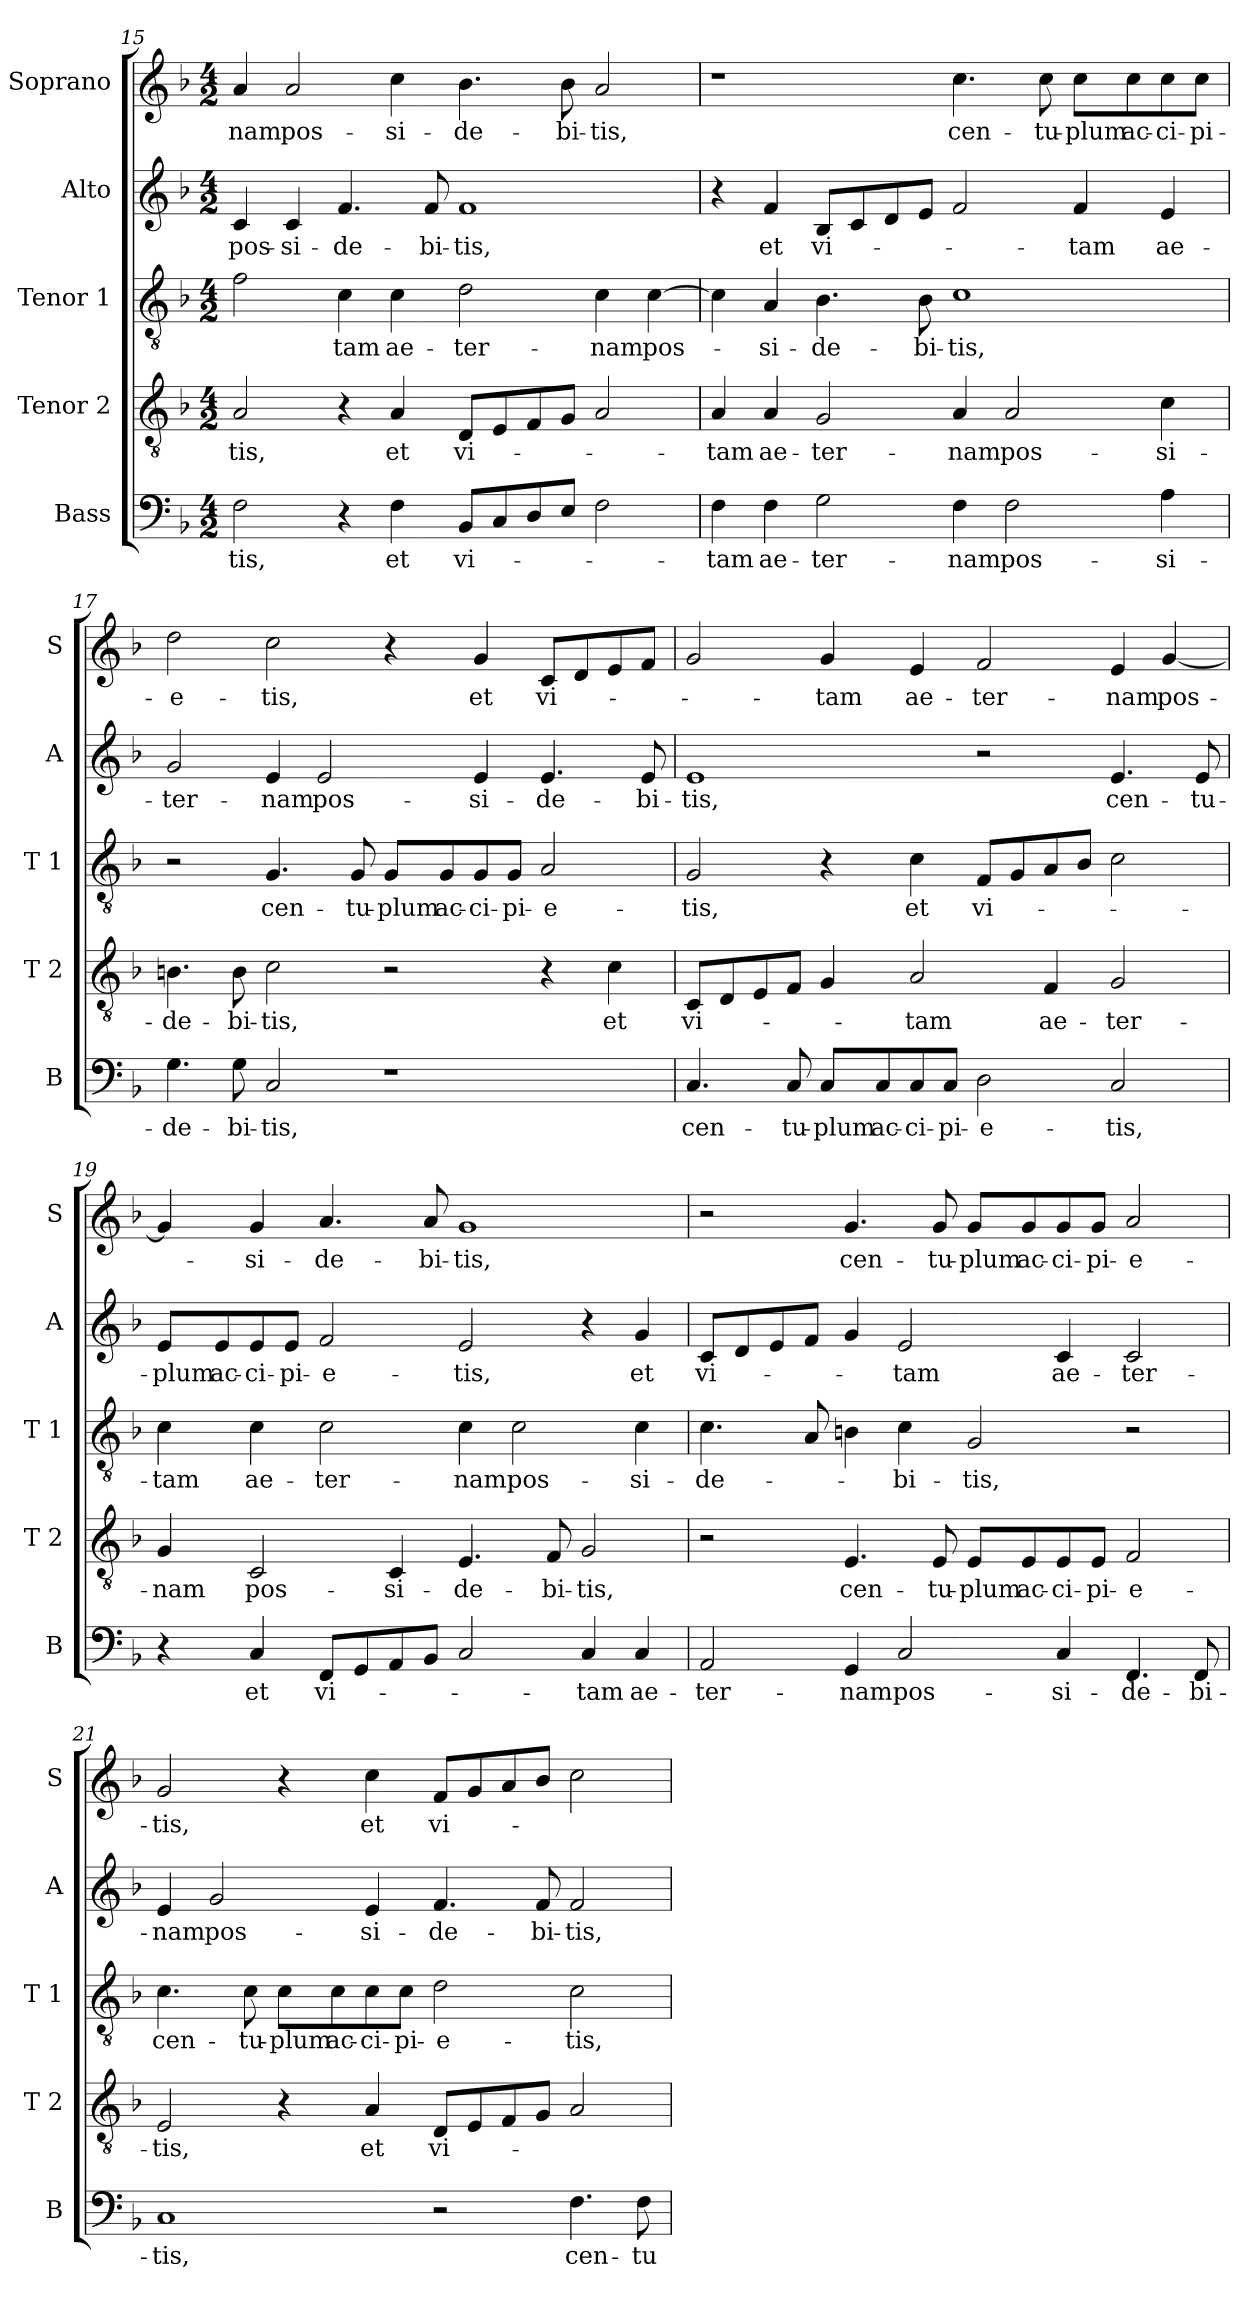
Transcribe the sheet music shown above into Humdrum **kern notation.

**kern	**text	**kern	**text	**kern	**text	**kern	**text	**kern	**text
*part5	*part5	*part4	*part4	*part3	*part3	*part2	*part2	*part1	*part1
*staff5	*staff5	*staff4	*staff4	*staff3	*staff3	*staff2	*staff2	*staff1	*staff1
*I"Bass	*	*I"Tenor 2	*	*I"Tenor 1	*	*I"Alto	*	*I"Soprano	*
*I'B	*	*I'T 2	*	*I'T 1	*	*I'A	*	*I'S	*
!!LO:LB:g=z
*clefF4	*	*clefGv2	*	*clefGv2	*	*clefG2	*	*clefG2	*
*k[b-]	*	*k[b-]	*	*k[b-]	*	*k[b-]	*	*k[b-]	*
*F:	*	*F:	*	*F:	*	*F:	*	*F:	*
*M4/2	*	*M4/2	*	*M4/2	*	*M4/2	*	*M4/2	*
=15	=15	=15	=15	=15	=15	=15	=15	=15	=15
!	!LO:LY:b	!	!LO:LY:b	!	!	!	!LO:LY:b	!	!LO:LY:b
2F\	-tis,	2A/	-tis,	2f\	.	4c/	pos-	4a/	-nam
!	!	!	!	!	!	!	!LO:LY:b	!	!LO:LY:b
.	.	.	.	.	.	4c/	-si-	2a/	pos-
!	!	!	!	!	!LO:LY:b	!	!LO:LY:b	!	!
4r	.	4r	.	4c\	-tam	4.f/	-de-	.	.
!	!LO:LY:b	!	!LO:LY:b	!	!LO:LY:b	!	!	!	!LO:LY:b
4F\	et	4A/	et	4c\	ae-	.	.	4cc\	-si-
!	!	!	!	!	!	!	!LO:LY:b	!	!
.	.	.	.	.	.	8f/	-bi-	.	.
!	!LO:LY:b	!	!LO:LY:b	!	!LO:LY:b	!	!LO:LY:b	!	!LO:LY:b
8BB-/L	vi-	8D/L	vi-	2d\	-ter-	1f	-tis,	4.b-\	-de-
8C/	.	8E/	.	.	.	.	.	.	.
8D/	.	8F/	.	.	.	.	.	.	.
!	!	!	!	!	!	!	!	!	!LO:LY:b
8E/J	.	8G/J	.	.	.	.	.	8b-\	-bi-
!	!	!	!	!	!LO:LY:b	!	!	!	!LO:LY:b
2F\	.	2A/	.	4c\	-nam	.	.	2a/	-tis,
!	!	!	!	!	!LO:LY:b	!	!	!	!
.	.	.	.	[4c\	pos-	.	.	.	.
=16	=16	=16	=16	=16	=16	=16	=16	=16	=16
!	!LO:LY:b	!	!LO:LY:b	!	!	!	!	!	!
4F\	-tam	4A/	-tam	4c\]	.	4r	.	1r	.
!	!LO:LY:b	!	!LO:LY:b	!	!LO:LY:b	!	!LO:LY:b	!	!
4F\	ae-	4A/	ae-	4A/	-si-	4f/	et	.	.
!	!LO:LY:b	!	!LO:LY:b	!	!LO:LY:b	!	!LO:LY:b	!	!
2G\	-ter-	2G/	-ter-	4.B-\	-de-	8B-/L	vi-	.	.
.	.	.	.	.	.	8c/	.	.	.
.	.	.	.	.	.	8d/	.	.	.
!	!	!	!	!	!LO:LY:b	!	!	!	!
.	.	.	.	8B-\	-bi-	8e/J	.	.	.
!	!LO:LY:b	!	!LO:LY:b	!	!LO:LY:b	!	!	!	!LO:LY:b
4F\	-nam	4A/	-nam	1c	-tis,	2f/	.	4.cc\	cen-
!	!LO:LY:b	!	!LO:LY:b	!	!	!	!	!	!
2F\	pos-	2A/	pos-	.	.	.	.	.	.
!	!	!	!	!	!	!	!	!	!LO:LY:b
.	.	.	.	.	.	.	.	8cc\	-tu-
!	!	!	!	!	!	!	!LO:LY:b	!	!LO:LY:b
.	.	.	.	.	.	4f/	-tam	8cc\L	-plum
!	!	!	!	!	!	!	!	!	!LO:LY:b
.	.	.	.	.	.	.	.	8cc\	ac-
!	!LO:LY:b	!	!LO:LY:b	!	!	!	!LO:LY:b	!	!LO:LY:b
4A\	-si-	4c\	-si-	.	.	4e/	ae-	8cc\	-ci-
!	!	!	!	!	!	!	!	!	!LO:LY:b
.	.	.	.	.	.	.	.	8cc\J	-pi-
!!LO:LB:g=z
=17	=17	=17	=17	=17	=17	=17	=17	=17	=17
!	!LO:LY:b	!	!LO:LY:b	!	!	!	!LO:LY:b	!	!LO:LY:b
4.G\	-de-	4.Bn\	-de-	2r	.	2g/	-ter-	2dd\	-e-
!	!LO:LY:b	!	!LO:LY:b	!	!	!	!	!	!
8G\	-bi-	8B\	-bi-	.	.	.	.	.	.
!	!LO:LY:b	!	!LO:LY:b	!	!LO:LY:b	!	!LO:LY:b	!	!LO:LY:b
2C/	-tis,	2c\	-tis,	4.G/	cen-	4e/	-nam	2cc\	-tis,
!	!	!	!	!	!	!	!LO:LY:b	!	!
.	.	.	.	.	.	2e/	pos-	.	.
!	!	!	!	!	!LO:LY:b	!	!	!	!
.	.	.	.	8G/	-tu-	.	.	.	.
!	!	!	!	!	!LO:LY:b	!	!	!	!
1r	.	2r	.	8G/L	-plum	.	.	4r	.
!	!	!	!	!	!LO:LY:b	!	!	!	!
.	.	.	.	8G/	ac-	.	.	.	.
!	!	!	!	!	!LO:LY:b	!	!LO:LY:b	!	!LO:LY:b
.	.	.	.	8G/	-ci-	4e/	-si-	4g/	et
!	!	!	!	!	!LO:LY:b	!	!	!	!
.	.	.	.	8G/J	-pi-	.	.	.	.
!	!	!	!	!	!LO:LY:b	!	!LO:LY:b	!	!LO:LY:b
.	.	4r	.	2A/	-e-	4.e/	-de-	8c/L	vi-
.	.	.	.	.	.	.	.	8d/	.
!	!	!	!LO:LY:b	!	!	!	!	!	!
.	.	4c\	et	.	.	.	.	8e/	.
!	!	!	!	!	!	!	!LO:LY:b	!	!
.	.	.	.	.	.	8e/	-bi-	8f/J	.
=18	=18	=18	=18	=18	=18	=18	=18	=18	=18
!	!LO:LY:b	!	!LO:LY:b	!	!LO:LY:b	!	!LO:LY:b	!	!
4.C/	cen-	8C/L	vi-	2G/	-tis,	1e	-tis,	2g/	.
.	.	8D/	.	.	.	.	.	.	.
.	.	8E/	.	.	.	.	.	.	.
!	!LO:LY:b	!	!	!	!	!	!	!	!
8C/	-tu-	8F/J	.	.	.	.	.	.	.
!	!LO:LY:b	!	!	!	!	!	!	!	!LO:LY:b
8C/L	-plum	4G/	.	4r	.	.	.	4g/	-tam
!	!LO:LY:b	!	!	!	!	!	!	!	!
8C/	ac-	.	.	.	.	.	.	.	.
!	!LO:LY:b	!	!LO:LY:b	!	!LO:LY:b	!	!	!	!LO:LY:b
8C/	-ci-	2A/	-tam	4c\	et	.	.	4e/	ae-
!	!LO:LY:b	!	!	!	!	!	!	!	!
8C/J	-pi-	.	.	.	.	.	.	.	.
!	!LO:LY:b	!	!	!	!LO:LY:b	!	!	!	!LO:LY:b
2D\	-e-	.	.	8F/L	vi-	2r	.	2f/	-ter-
.	.	.	.	8G/	.	.	.	.	.
!	!	!	!LO:LY:b	!	!	!	!	!	!
.	.	4F/	ae-	8A/	.	.	.	.	.
.	.	.	.	8B-/J	.	.	.	.	.
!	!LO:LY:b	!	!LO:LY:b	!	!	!	!LO:LY:b	!	!LO:LY:b
2C/	-tis,	2G/	-ter-	2c\	.	4.e/	cen-	4e/	-nam
!	!	!	!	!	!	!	!	!	!LO:LY:b
.	.	.	.	.	.	.	.	[4g/	pos-
!	!	!	!	!	!	!	!LO:LY:b	!	!
.	.	.	.	.	.	8e/	-tu-	.	.
!!LO:PB:g=z
=19	=19	=19	=19	=19	=19	=19	=19	=19	=19
!	!	!	!LO:LY:b	!	!LO:LY:b	!	!LO:LY:b	!	!
4r	.	4G/	-nam	4c\	-tam	8e/L	-plum	4g/]	.
!	!	!	!	!	!	!	!LO:LY:b	!	!
.	.	.	.	.	.	8e/	ac-	.	.
!	!LO:LY:b	!	!LO:LY:b	!	!LO:LY:b	!	!LO:LY:b	!	!LO:LY:b
4C/	et	2C/	pos-	4c\	ae-	8e/	-ci-	4g/	-si-
!	!	!	!	!	!	!	!LO:LY:b	!	!
.	.	.	.	.	.	8e/J	-pi-	.	.
!	!LO:LY:b	!	!	!	!LO:LY:b	!	!LO:LY:b	!	!LO:LY:b
8FF/L	vi-	.	.	2c\	-ter-	2f/	-e-	4.a/	-de-
8GG/	.	.	.	.	.	.	.	.	.
!	!	!	!LO:LY:b	!	!	!	!	!	!
8AA/	.	4C/	-si-	.	.	.	.	.	.
!	!	!	!	!	!	!	!	!	!LO:LY:b
8BB-/J	.	.	.	.	.	.	.	8a/	-bi-
!	!	!	!LO:LY:b	!	!LO:LY:b	!	!LO:LY:b	!	!LO:LY:b
2C/	.	4.E/	-de-	4c\	-nam	2e/	-tis,	1g	-tis,
!	!	!	!	!	!LO:LY:b	!	!	!	!
.	.	.	.	2c\	pos-	.	.	.	.
!	!	!	!LO:LY:b	!	!	!	!	!	!
.	.	8F/	-bi-	.	.	.	.	.	.
!	!LO:LY:b	!	!LO:LY:b	!	!	!	!	!	!
4C/	-tam	2G/	-tis,	.	.	4r	.	.	.
!	!LO:LY:b	!	!	!	!LO:LY:b	!	!LO:LY:b	!	!
4C/	ae-	.	.	4c\	-si-	4g/	et	.	.
=20	=20	=20	=20	=20	=20	=20	=20	=20	=20
!	!LO:LY:b	!	!	!	!LO:LY:b	!	!LO:LY:b	!	!
2AA/	-ter-	2r	.	4.c\	-de-	8c/L	vi-	2r	.
.	.	.	.	.	.	8d/	.	.	.
.	.	.	.	.	.	8e/	.	.	.
.	.	.	.	8A/	.	8f/J	.	.	.
!	!LO:LY:b	!	!LO:LY:b	!	!	!	!	!	!LO:LY:b
4GG/	-nam	4.E/	cen-	4Bn\	.	4g/	.	4.g/	cen-
!	!LO:LY:b	!	!	!	!LO:LY:b	!	!LO:LY:b	!	!
2C/	pos-	.	.	4c\	-bi-	2e/	-tam	.	.
!	!	!	!LO:LY:b	!	!	!	!	!	!LO:LY:b
.	.	8E/	-tu-	.	.	.	.	8g/	-tu-
!	!	!	!LO:LY:b	!	!LO:LY:b	!	!	!	!LO:LY:b
.	.	8E/L	-plum	2G/	-tis,	.	.	8g/L	-plum
!	!	!	!LO:LY:b	!	!	!	!	!	!LO:LY:b
.	.	8E/	ac-	.	.	.	.	8g/	ac-
!	!LO:LY:b	!	!LO:LY:b	!	!	!	!LO:LY:b	!	!LO:LY:b
4C/	-si-	8E/	-ci-	.	.	4c/	ae-	8g/	-ci-
!	!	!	!LO:LY:b	!	!	!	!	!	!LO:LY:b
.	.	8E/J	-pi-	.	.	.	.	8g/J	-pi-
!	!LO:LY:b	!	!LO:LY:b	!	!	!	!LO:LY:b	!	!LO:LY:b
4.FF/	-de-	2F/	-e-	2r	.	2c/	-ter-	2a/	-e-
!	!LO:LY:b	!	!	!	!	!	!	!	!
8FF/	-bi-	.	.	.	.	.	.	.	.
!!LO:LB:g=z
=21	=21	=21	=21	=21	=21	=21	=21	=21	=21
!	!LO:LY:b	!	!LO:LY:b	!	!LO:LY:b	!	!LO:LY:b	!	!LO:LY:b
1C	-tis,	2E/	-tis,	4.c\	cen-	4e/	-nam	2g/	-tis,
!	!	!	!	!	!	!	!LO:LY:b	!	!
.	.	.	.	.	.	2g/	pos-	.	.
!	!	!	!	!	!LO:LY:b	!	!	!	!
.	.	.	.	8c\	-tu-	.	.	.	.
!	!	!	!	!	!LO:LY:b	!	!	!	!
.	.	4r	.	8c\L	-plum	.	.	4r	.
!	!	!	!	!	!LO:LY:b	!	!	!	!
.	.	.	.	8c\	ac-	.	.	.	.
!	!	!	!LO:LY:b	!	!LO:LY:b	!	!LO:LY:b	!	!LO:LY:b
.	.	4A/	et	8c\	-ci-	4e/	-si-	4cc\	et
!	!	!	!	!	!LO:LY:b	!	!	!	!
.	.	.	.	8c\J	-pi-	.	.	.	.
!	!	!	!LO:LY:b	!	!LO:LY:b	!	!LO:LY:b	!	!LO:LY:b
2r	.	8D/L	vi-	2d\	-e-	4.f/	-de-	8f/L	vi-
.	.	8E/	.	.	.	.	.	8g/	.
.	.	8F/	.	.	.	.	.	8a/	.
!	!	!	!	!	!	!	!LO:LY:b	!	!
.	.	8G/J	.	.	.	8f/	-bi-	8b-/J	.
!	!LO:LY:b	!	!	!	!LO:LY:b	!	!LO:LY:b	!	!
4.F\	cen-	2A/	.	2c\	-tis,	2f/	-tis,	2cc\	.
!	!LO:LY:b	!	!	!	!	!	!	!	!
8F\	-tu-	.	.	.	.	.	.	.	.
=	=	=	=	=	=	=	=	=	=
*-	*-	*-	*-	*-	*-	*-	*-	*-	*-
